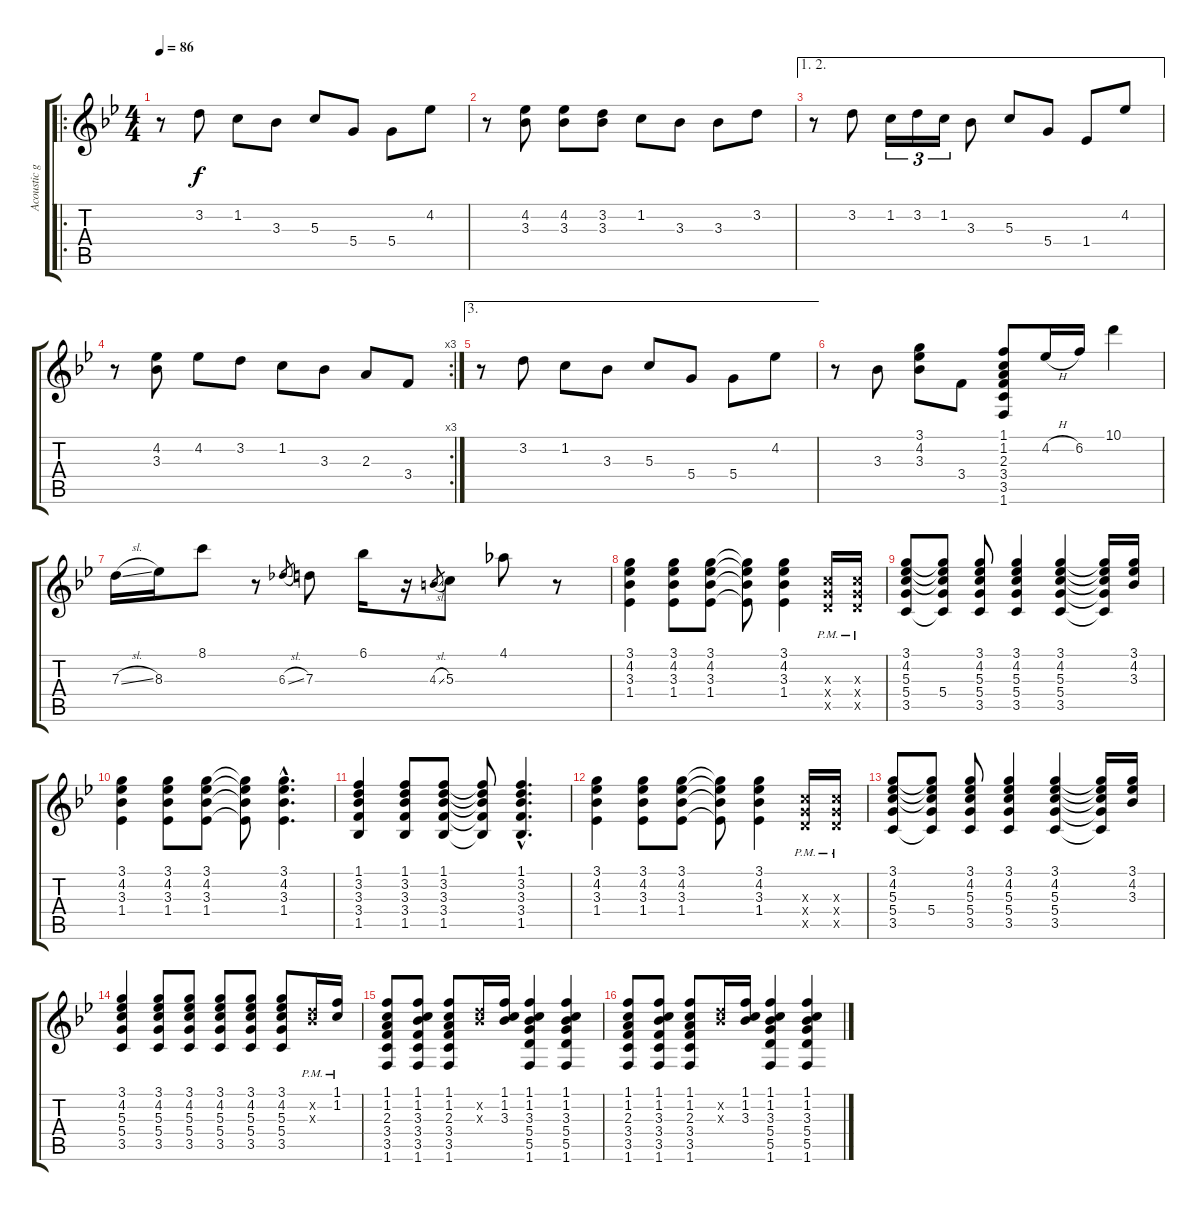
\track ("Acoustic guitar" "Acoustic g") {instrument acousticguitarsteel}
\staff {score tabs}
\tuning (E4 B3 G3 D3 A2 E2) {hide}
\ro
\ts (4 4)
\tempo 86
\clef g2
\ks bb
r.8{dy f} 3.2.8 1.2.8 3.3.8 5.3.8 5.4.8 5.4.8 4.2.8 |
r.8 (4.2 3.3).8 (4.2 3.3).8 (3.2 3.3).8 1.2.8 3.3.8 3.3.8 3.2.8 |
\ae (1 2)
r.8 3.2.8 1.2.16{tu (3 2)} 3.2.16{tu (3 2)} 1.2.16{tu (3 2)} 3.3.8 5.3.8 5.4.8 1.4.8 4.2.8 |
\rc 3
r.8 (4.2 3.3).8 4.2.8 3.2.8 1.2.8 3.3.8 2.3.8 3.4.8 |
\ae 3
r.8 3.2.8 1.2.8 3.3.8 5.3.8 5.4.8 5.4.8 4.2.8 |
r.8 3.3.8 (3.1 4.2 3.3).8 3.4.8 (1.1 1.2 2.3 3.4 3.5 1.6).8 4.2{h}.16 6.2.16 10.1.4 |
7.3{sl}.16 8.3.16 8.1.8 r.8 6.3{sl}.8{gr} 7.3.8 6.1.16 r.16 4.3{sl}.8{gr} 5.3.8 4.1.8 r.8 |
(3.1 4.2 3.3 1.4).4 (3.1 4.2 3.3 1.4).8 (3.1 4.2 3.3 1.4).8 (3.1{t} 4.2{t} 3.3{t} 1.4{t}).8 (3.1 4.2 3.3 1.4).4 (5.3{pm x} 5.4{pm x} 5.5{pm x}).16 (5.3{pm x} 5.4{pm x} 5.5{pm x}).16 |
(3.1 4.2 5.3 5.4 3.5).8 (3.1{t} 4.2{t} 5.3{t} 5.4 3.5{t}).8 (3.1 4.2 5.3 5.4 3.5).8 (3.1 4.2 5.3 5.4 3.5).4 (3.1 4.2 5.3 5.4 3.5).4 (3.1{t} 4.2{t} 5.3{t} 5.4{t} 3.5{t}).16 (3.1 4.2 3.3).16 |
(3.1 4.2 3.3 1.4).4 (3.1 4.2 3.3 1.4).8 (3.1 4.2 3.3 1.4).8 (3.1{t} 4.2{t} 3.3{t} 1.4{t}).8 (3.1{hac} 4.2{hac} 3.3{hac} 1.4{hac}).4{d} |
(1.1 3.2 3.3 3.4 1.5).4 (1.1 3.2 3.3 3.4 1.5).8 (1.1 3.2 3.3 3.4 1.5).8 (1.1{t} 3.2{t} 3.3{t} 3.4{t} 1.5{t}).8 (1.1{hac} 3.2{hac} 3.3{hac} 3.4{hac} 1.5{hac}).4{d} |
(3.1 4.2 3.3 1.4).4 (3.1 4.2 3.3 1.4).8 (3.1 4.2 3.3 1.4).8 (3.1{t} 4.2{t} 3.3{t} 1.4{t}).8 (3.1 4.2 3.3 1.4).4 (5.3{pm x} 5.4{pm x} 5.5{pm x}).16 (5.3{pm x} 5.4{pm x} 5.5{pm x}).16 |
(3.1 4.2 5.3 5.4 3.5).8 (3.1{t} 4.2{t} 5.3{t} 5.4 3.5{t}).8 (3.1 4.2 5.3 5.4 3.5).8 (3.1 4.2 5.3 5.4 3.5).4 (3.1 4.2 5.3 5.4 3.5).4 (3.1{t} 4.2{t} 5.3{t} 5.4{t} 3.5{t}).16 (3.1 4.2 3.3).16 |
(3.1 4.2 5.3 5.4 3.5).4 (3.1 4.2 5.3 5.4 3.5).8 (3.1 4.2 5.3 5.4 3.5).8 (3.1 4.2 5.3 5.4 3.5).8 (3.1 4.2 5.3 5.4 3.5).8 (3.1 4.2 5.3 5.4 3.5).8 (3.2{pm x} 3.3{pm x}).16 (1.1{pm} 1.2{pm}).16 |
(1.1 1.2 2.3 3.4 3.5 1.6).8 (1.1 1.2 3.3 3.4 3.5 1.6).8 (1.1 1.2 2.3 3.4 3.5 1.6).8 (3.2{x} 3.3{x}).16 (1.1 1.2 3.3).16 (1.1 1.2 3.3 5.4 5.5 1.6).4 (1.1 1.2 3.3 5.4 5.5 1.6).4 |
(1.1 1.2 2.3 3.4 3.5 1.6).8 (1.1 1.2 3.3 3.4 3.5 1.6).8 (1.1 1.2 2.3 3.4 3.5 1.6).8 (3.2{x} 3.3{x}).16 (1.1 1.2 3.3).16 (1.1 1.2 3.3 5.4 5.5 1.6).4 (1.1 1.2 3.3 5.4 5.5 1.6).4
